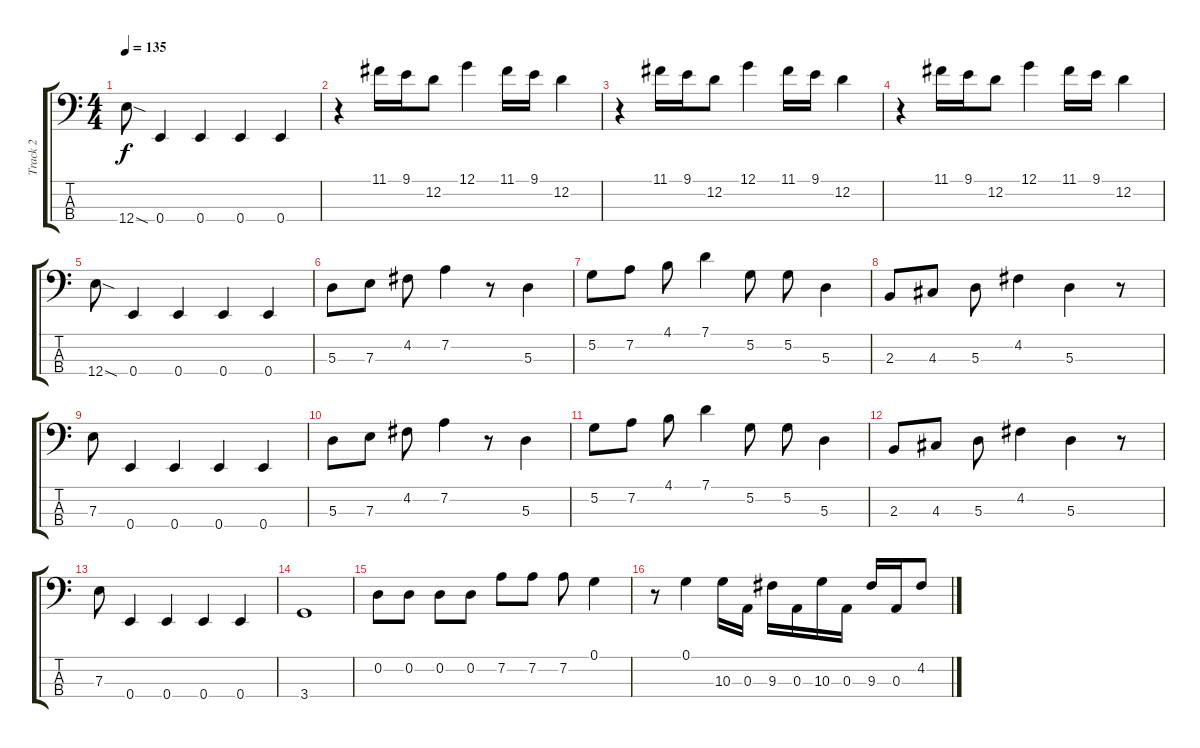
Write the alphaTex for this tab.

\track ("Track 2" "Track 2") {instrument electricbasspick}
\staff {score tabs}
\tuning (G2 D2 A1 E1) {hide}
\ts (4 4)
\tempo 135
\clef f4
\ks c
12.4{sod}.8{dy f} 0.4.4 0.4.4 0.4.4 0.4.4 |
r.4 11.1.16 9.1.16 12.2.8 12.1.4 11.1.16 9.1.16 12.2.4 |
r.4 11.1.16 9.1.16 12.2.8 12.1.4 11.1.16 9.1.16 12.2.4 |
r.4 11.1.16 9.1.16 12.2.8 12.1.4 11.1.16 9.1.16 12.2.4 |
12.4{sod}.8 0.4.4 0.4.4 0.4.4 0.4.4 |
5.3.8 7.3.8 4.2.8 7.2.4 r.8 5.3.4 |
5.2.8 7.2.8 4.1.8 7.1.4 5.2.8 5.2.8 5.3.4 |
2.3.8 4.3.8 5.3.8 4.2.4 5.3.4 r.8 |
7.3.8 0.4.4 0.4.4 0.4.4 0.4.4 |
5.3.8 7.3.8 4.2.8 7.2.4 r.8 5.3.4 |
5.2.8 7.2.8 4.1.8 7.1.4 5.2.8 5.2.8 5.3.4 |
2.3.8 4.3.8 5.3.8 4.2.4 5.3.4 r.8 |
7.3.8 0.4.4 0.4.4 0.4.4 0.4.4 |
3.4.1 |
0.2.8 0.2.8 0.2.8 0.2.8 7.2.8 7.2.8 7.2.8 0.1.4 |
r.8 0.1.4 10.3.16 0.3.16 9.3.16 0.3.16 10.3.16 0.3.16 9.3.16 0.3.16 4.2.8
